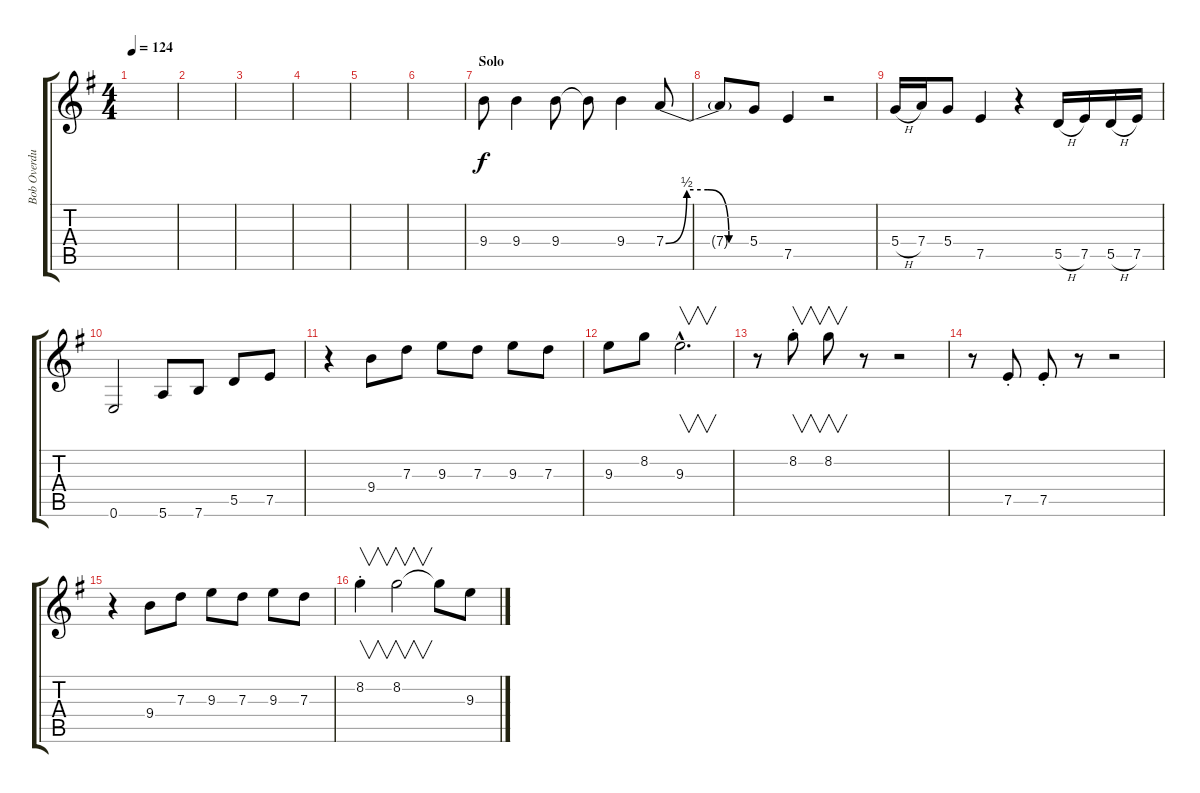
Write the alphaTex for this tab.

\track ("Bob Overdub" "Bob Overdu") {instrument electricguitarjazz}
\staff {score tabs}
\tuning (E4 B3 G3 D3 A2 E2) {hide}
\ts (4 4)
\tempo 124
\clef g2
\ks g
|
|
|
|
|
|
\section ("" "Solo")
9.4.8 9.4.4 9.4.8 9.4{t}.8 9.4.4 7.4{be (custom 0 0 15 2 30 2 45 0 60 0)}.8 |
7.4{t}.8 5.4.8 7.5.4 r.2 |
5.4{h}.16 7.4.16 5.4.8 7.5.4 r.4 5.5{h}.16 7.5.16 5.5{h}.16 7.5.16 |
0.6.2 5.6.8 7.6.8 5.5.8 7.5.8 |
r.4 9.4.8 7.3.8 9.3.8 7.3.8 9.3.8 7.3.8 |
9.3.8 8.2.8 9.3{hac}.2{v d} |
r.8 8.2{st}.8{v} 8.2.8{v} r.8 r.2 |
r.8 7.5{st}.8 7.5{st}.8 r.8 r.2 |
r.4 9.4.8 7.3.8 9.3.8 7.3.8 9.3.8 7.3.8 |
8.2{st}.4{v} 8.2.2{v} 8.2{t}.8 9.3.8
